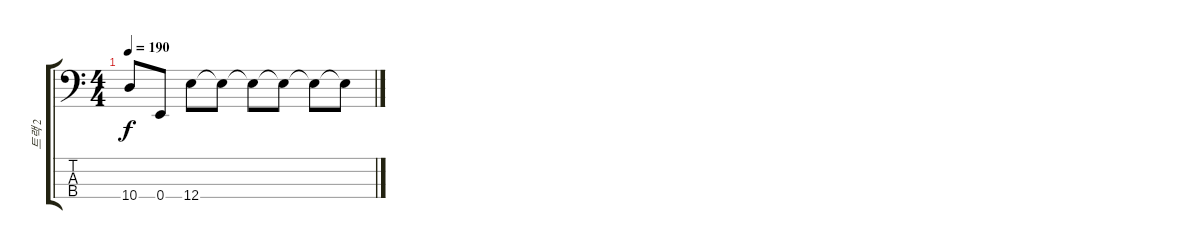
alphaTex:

\track ("트랙 2" "트랙 2") {instrument electricbassfinger}
\staff {score tabs}
\tuning (G2 D2 A1 E1) {hide}
\ts (4 4)
\tempo 190
\clef f4
\ks c
10.4{t}.8{dy f} 0.4.8 12.4.8 12.4{t}.8 12.4{t}.8 12.4{t}.8 12.4{t}.8 12.4{t}.8
